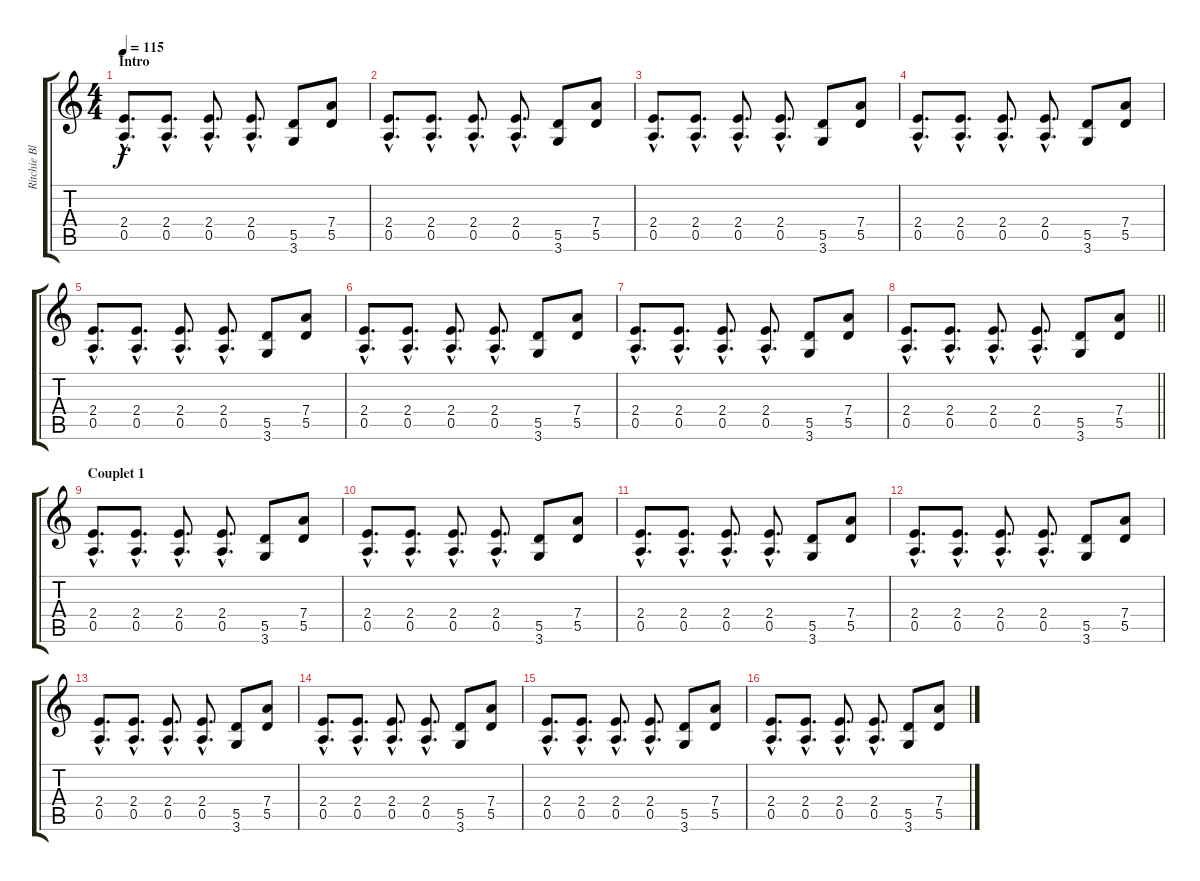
\track ("Ritchie Blackmore" "Ritchie Bl") {instrument distortionguitar}
\staff {score tabs}
\tuning (E4 B3 G3 D3 A2 E2) {hide}
\ts (4 4)
\section ("" "Intro")
\tempo 115
\clef g2
\ks c
(2.4{hac} 0.5{hac}).8{d dy f instrument distortionguitar} (2.4{hac} 0.5{hac}).8{d} (2.4{hac} 0.5{hac}).8{d} (2.4{hac} 0.5{hac}).8{d} (5.5 3.6).8 (7.4 5.5).8 |
(2.4{hac} 0.5{hac}).8{d} (2.4{hac} 0.5{hac}).8{d} (2.4{hac} 0.5{hac}).8{d} (2.4{hac} 0.5{hac}).8{d} (5.5 3.6).8 (7.4 5.5).8 |
(2.4{hac} 0.5{hac}).8{d} (2.4{hac} 0.5{hac}).8{d} (2.4{hac} 0.5{hac}).8{d} (2.4{hac} 0.5{hac}).8{d} (5.5 3.6).8 (7.4 5.5).8 |
(2.4{hac} 0.5{hac}).8{d} (2.4{hac} 0.5{hac}).8{d} (2.4{hac} 0.5{hac}).8{d} (2.4{hac} 0.5{hac}).8{d} (5.5 3.6).8 (7.4 5.5).8 |
(2.4{hac} 0.5{hac}).8{d} (2.4{hac} 0.5{hac}).8{d} (2.4{hac} 0.5{hac}).8{d} (2.4{hac} 0.5{hac}).8{d} (5.5 3.6).8 (7.4 5.5).8 |
(2.4{hac} 0.5{hac}).8{d} (2.4{hac} 0.5{hac}).8{d} (2.4{hac} 0.5{hac}).8{d} (2.4{hac} 0.5{hac}).8{d} (5.5 3.6).8 (7.4 5.5).8 |
(2.4{hac} 0.5{hac}).8{d} (2.4{hac} 0.5{hac}).8{d} (2.4{hac} 0.5{hac}).8{d} (2.4{hac} 0.5{hac}).8{d} (5.5 3.6).8 (7.4 5.5).8 |
\barLineRight lightlight
(2.4{hac} 0.5{hac}).8{d} (2.4{hac} 0.5{hac}).8{d} (2.4{hac} 0.5{hac}).8{d} (2.4{hac} 0.5{hac}).8{d} (5.5 3.6).8 (7.4 5.5).8 |
\section ("" "Couplet 1")
(2.4{hac} 0.5{hac}).8{d} (2.4{hac} 0.5{hac}).8{d} (2.4{hac} 0.5{hac}).8{d} (2.4{hac} 0.5{hac}).8{d} (5.5 3.6).8 (7.4 5.5).8 |
(2.4{hac} 0.5{hac}).8{d} (2.4{hac} 0.5{hac}).8{d} (2.4{hac} 0.5{hac}).8{d} (2.4{hac} 0.5{hac}).8{d} (5.5 3.6).8 (7.4 5.5).8 |
(2.4{hac} 0.5{hac}).8{d} (2.4{hac} 0.5{hac}).8{d} (2.4{hac} 0.5{hac}).8{d} (2.4{hac} 0.5{hac}).8{d} (5.5 3.6).8 (7.4 5.5).8 |
(2.4{hac} 0.5{hac}).8{d} (2.4{hac} 0.5{hac}).8{d} (2.4{hac} 0.5{hac}).8{d} (2.4{hac} 0.5{hac}).8{d} (5.5 3.6).8 (7.4 5.5).8 |
(2.4{hac} 0.5{hac}).8{d} (2.4{hac} 0.5{hac}).8{d} (2.4{hac} 0.5{hac}).8{d} (2.4{hac} 0.5{hac}).8{d} (5.5 3.6).8 (7.4 5.5).8 |
(2.4{hac} 0.5{hac}).8{d} (2.4{hac} 0.5{hac}).8{d} (2.4{hac} 0.5{hac}).8{d} (2.4{hac} 0.5{hac}).8{d} (5.5 3.6).8 (7.4 5.5).8 |
(2.4{hac} 0.5{hac}).8{d} (2.4{hac} 0.5{hac}).8{d} (2.4{hac} 0.5{hac}).8{d} (2.4{hac} 0.5{hac}).8{d} (5.5 3.6).8 (7.4 5.5).8 |
(2.4{hac} 0.5{hac}).8{d} (2.4{hac} 0.5{hac}).8{d} (2.4{hac} 0.5{hac}).8{d} (2.4{hac} 0.5{hac}).8{d} (5.5 3.6).8 (7.4 5.5).8
